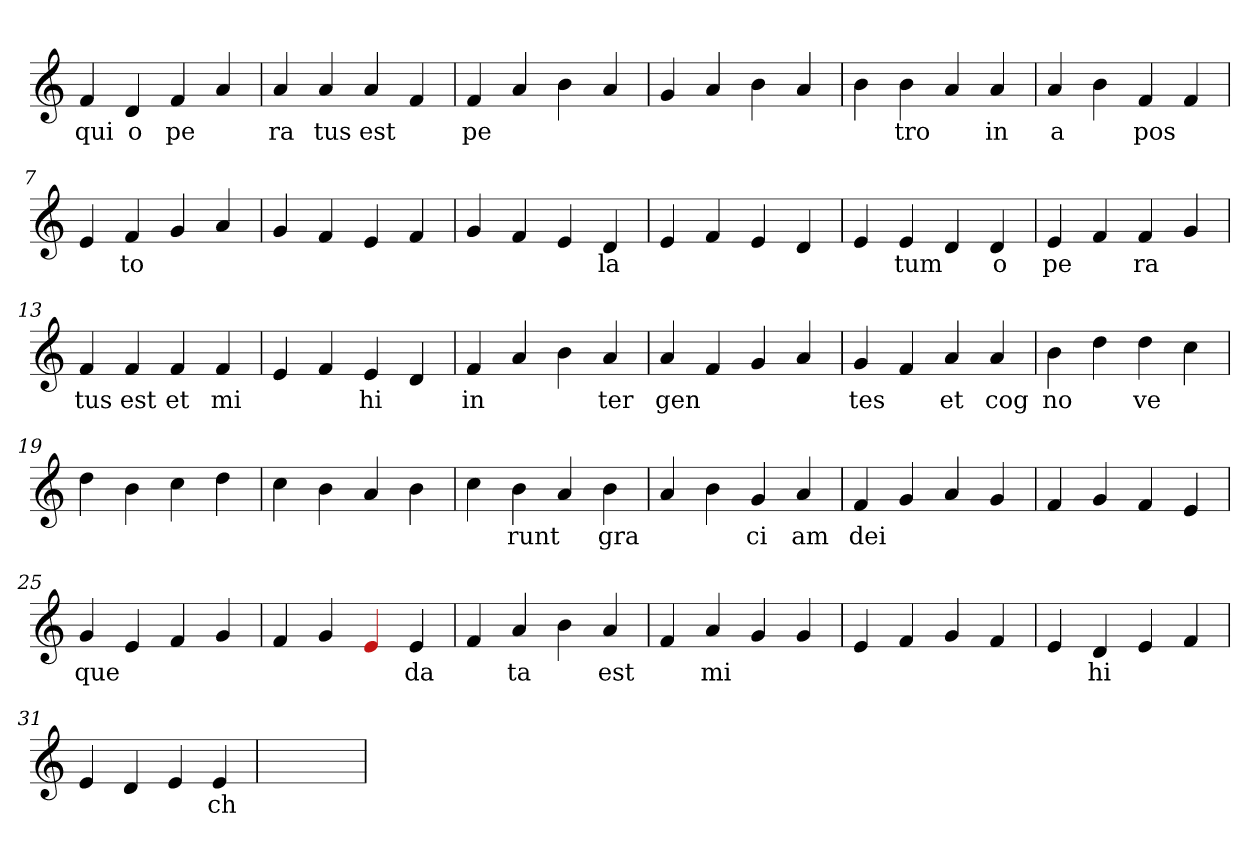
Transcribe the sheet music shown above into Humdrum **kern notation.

**kern	**text
*part1	*part1
*staff1	*staff1
*clefG2	*
=1	=1
4f	qui
4d	o
4f	pe
4a	.
=2	=2
4a	ra
4a	tus
4a	est
4f	.
=3	=3
4f	pe
4a	.
4b	.
4a	.
=4	=4
4g	.
4a	.
4b	.
4a	.
=5	=5
4b	.
4b	tro
4a	.
4a	in
=6	=6
4a	a
4b	.
4f	pos
4f	.
=7	=7
4e	.
4f	to
4g	.
4a	.
=8	=8
4g	.
4f	.
4e	.
4f	.
=9	=9
4g	.
4f	.
4e	.
4d	la
=10	=10
4e	.
4f	.
4e	.
4d	.
=11	=11
4e	.
4e	tum
4d	.
4d	o
=12	=12
4e	pe
4f	.
4f	ra
4g	.
=13	=13
4f	tus
4f	est
4f	et
4f	mi
=14	=14
4e	.
4f	.
4e	hi
4d	.
=15	=15
4f	in
4a	.
4b	.
4a	ter
=16	=16
4a	gen
4f	.
4g	.
4a	.
=17	=17
4g	tes
4f	.
4a	et
4a	cog
=18	=18
4b	no
4dd	.
4dd	ve
4cc	.
=19	=19
4dd	.
4b	.
4cc	.
4dd	.
=20	=20
4cc	.
4b	.
4a	.
4b	.
=21	=21
4cc	.
4b	runt
4a	.
4b	gra
=22	=22
4a	.
4b	.
4g	ci
4a	am
=23	=23
4f	dei
4g	.
4a	.
4g	.
=24	=24
4f	.
4g	.
4f	.
4e	.
=25	=25
4g	que
4e	.
4f	.
4g	.
=26	=26
4f	.
4g	.
4Re	.
4e	da
=27	=27
4f	.
4a	ta
4b	.
4a	est
=28	=28
4f	.
4a	mi
4g	.
4g	.
=29	=29
4e	.
4f	.
4g	.
4f	.
=30	=30
4e	.
4d	hi
4e	.
4f	.
=31	=31
4e	.
4d	.
4e	.
4e	ch
=32	=32
1ryy	.
=	=
*-	*-
